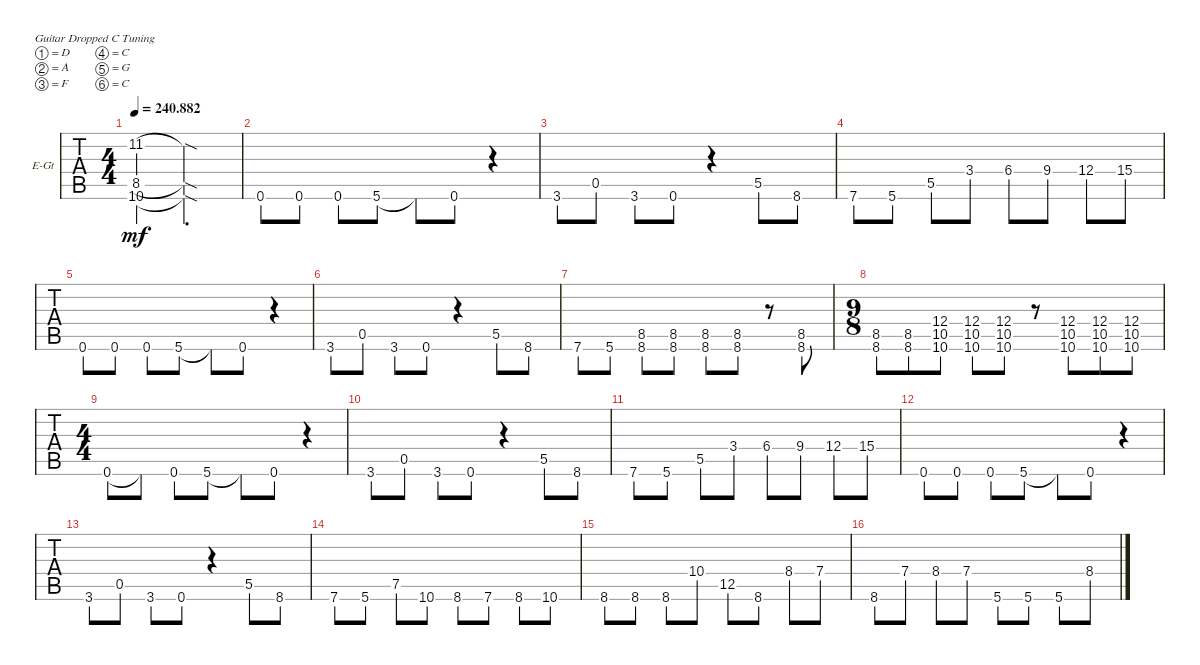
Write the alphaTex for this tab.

\bracketExtendMode groupsimilarinstruments
\firstSystemTrackNameOrientation horizontal
\otherSystemsTrackNameOrientation horizontal
\track ("Gtr 1" "E-Gt") {instrument acousticgrandpiano}
\staff {tabs}
\tuning (D4 A3 F3 C3 G2 C2)
\displaytranspose 12
\ts (4 4)
\tempo
240.882
\accidentals auto
\clef g2
\ottava regular
\simile none
\ks c
(10.6 8.5 11.2).4{dy mf} (10.6{sod t} 8.5{sod t} 11.2{sod t}).2{d} |
0.6.8 0.6.8 0.6.8 5.6.8 5.6{t}.8 0.6.8 r.4 |
3.6.8 0.5.8 3.6.8 0.6.8 r.4 5.5.8 8.6.8 |
7.6.8 5.6.8 5.5.8 3.4.8 6.4.8 9.4.8 12.4.8 15.4.8 |
0.6.8 0.6.8 0.6.8 5.6.8 5.6{t}.8 0.6.8 r.4 |
\scale
0.447948 3.6.8 0.5.8 3.6.8 0.6.8 r.4 5.5.8 8.6.8 |
\scale
0.552094 7.6.8 5.6.8 (8.5 8.6).8 (8.5 8.6).8 (8.5 8.6).8 (8.6 8.5).8 r.8 (8.5 8.6).8 |
\ts (9 8)
(8.6 8.5).8 (8.6 8.5).8 (10.6 10.5 12.4).8 (10.6 10.5 12.4).8 (10.6 10.5 12.4).8 r.8 (10.6 10.5 12.4).8 (10.6 10.5 12.4).8 (10.6 10.5 12.4).8 |
\ts (4 4)
0.6.8 0.6{t}.8 0.6.8 5.6.8 5.6{t}.8 0.6.8 r.4 |
3.6.8 0.5.8 3.6.8 0.6.8 r.4 5.5.8 8.6.8 |
7.6.8 5.6.8 5.5.8 3.4.8 6.4.8 9.4.8 12.4.8 15.4.8 |
0.6.8 0.6.8 0.6.8 5.6.8 5.6{t}.8 0.6.8 r.4 |
3.6.8 0.5.8 3.6.8 0.6.8 r.4 5.5.8 8.6.8 |
7.6.8 5.6.8 7.5.8 10.6.8 8.6.8 7.6.8 8.6.8 10.6.8 |
8.6.8 8.6.8 8.6.8 10.4.8 12.5.8 8.6.8 8.4.8 7.4.8 |
8.6.8 7.4.8 8.4.8 7.4.8 5.6.8 5.6.8 5.6.8 8.4.8
